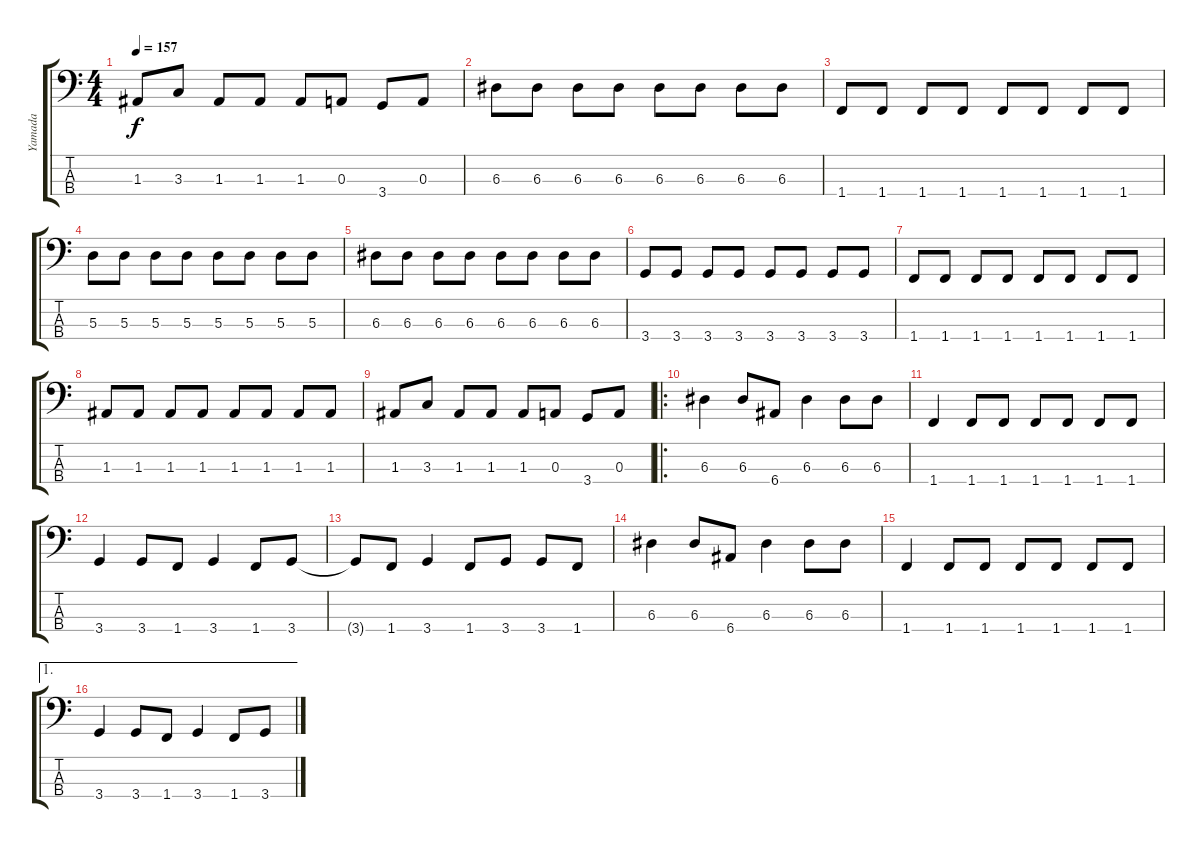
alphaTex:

\track ("Yamada" "Yamada") {instrument electricbasspick}
\staff {score tabs}
\tuning (G2 D2 A1 E1) {hide}
\ts (4 4)
\tempo 157
\clef f4
\ks c
1.3.8{dy f} 3.3.8 1.3.8 1.3.8 1.3.8 0.3.8 3.4.8 0.3.8 |
6.3.8 6.3.8 6.3.8 6.3.8 6.3.8 6.3.8 6.3.8 6.3.8 |
1.4.8 1.4.8 1.4.8 1.4.8 1.4.8 1.4.8 1.4.8 1.4.8 |
5.3.8 5.3.8 5.3.8 5.3.8 5.3.8 5.3.8 5.3.8 5.3.8 |
6.3.8 6.3.8 6.3.8 6.3.8 6.3.8 6.3.8 6.3.8 6.3.8 |
3.4.8 3.4.8 3.4.8 3.4.8 3.4.8 3.4.8 3.4.8 3.4.8 |
1.4.8 1.4.8 1.4.8 1.4.8 1.4.8 1.4.8 1.4.8 1.4.8 |
1.3.8 1.3.8 1.3.8 1.3.8 1.3.8 1.3.8 1.3.8 1.3.8 |
1.3.8 3.3.8 1.3.8 1.3.8 1.3.8 0.3.8 3.4.8 0.3.8 |
\ro
6.3.4 6.3.8 6.4.8 6.3.4 6.3.8 6.3.8 |
1.4.4 1.4.8 1.4.8 1.4.8 1.4.8 1.4.8 1.4.8 |
3.4.4 3.4.8 1.4.8 3.4.4 1.4.8 3.4.8 |
3.4{t}.8 1.4.8 3.4.4 1.4.8 3.4.8 3.4.8 1.4.8 |
6.3.4 6.3.8 6.4.8 6.3.4 6.3.8 6.3.8 |
1.4.4 1.4.8 1.4.8 1.4.8 1.4.8 1.4.8 1.4.8 |
\ae 1
3.4.4 3.4.8 1.4.8 3.4.4 1.4.8 3.4.8
